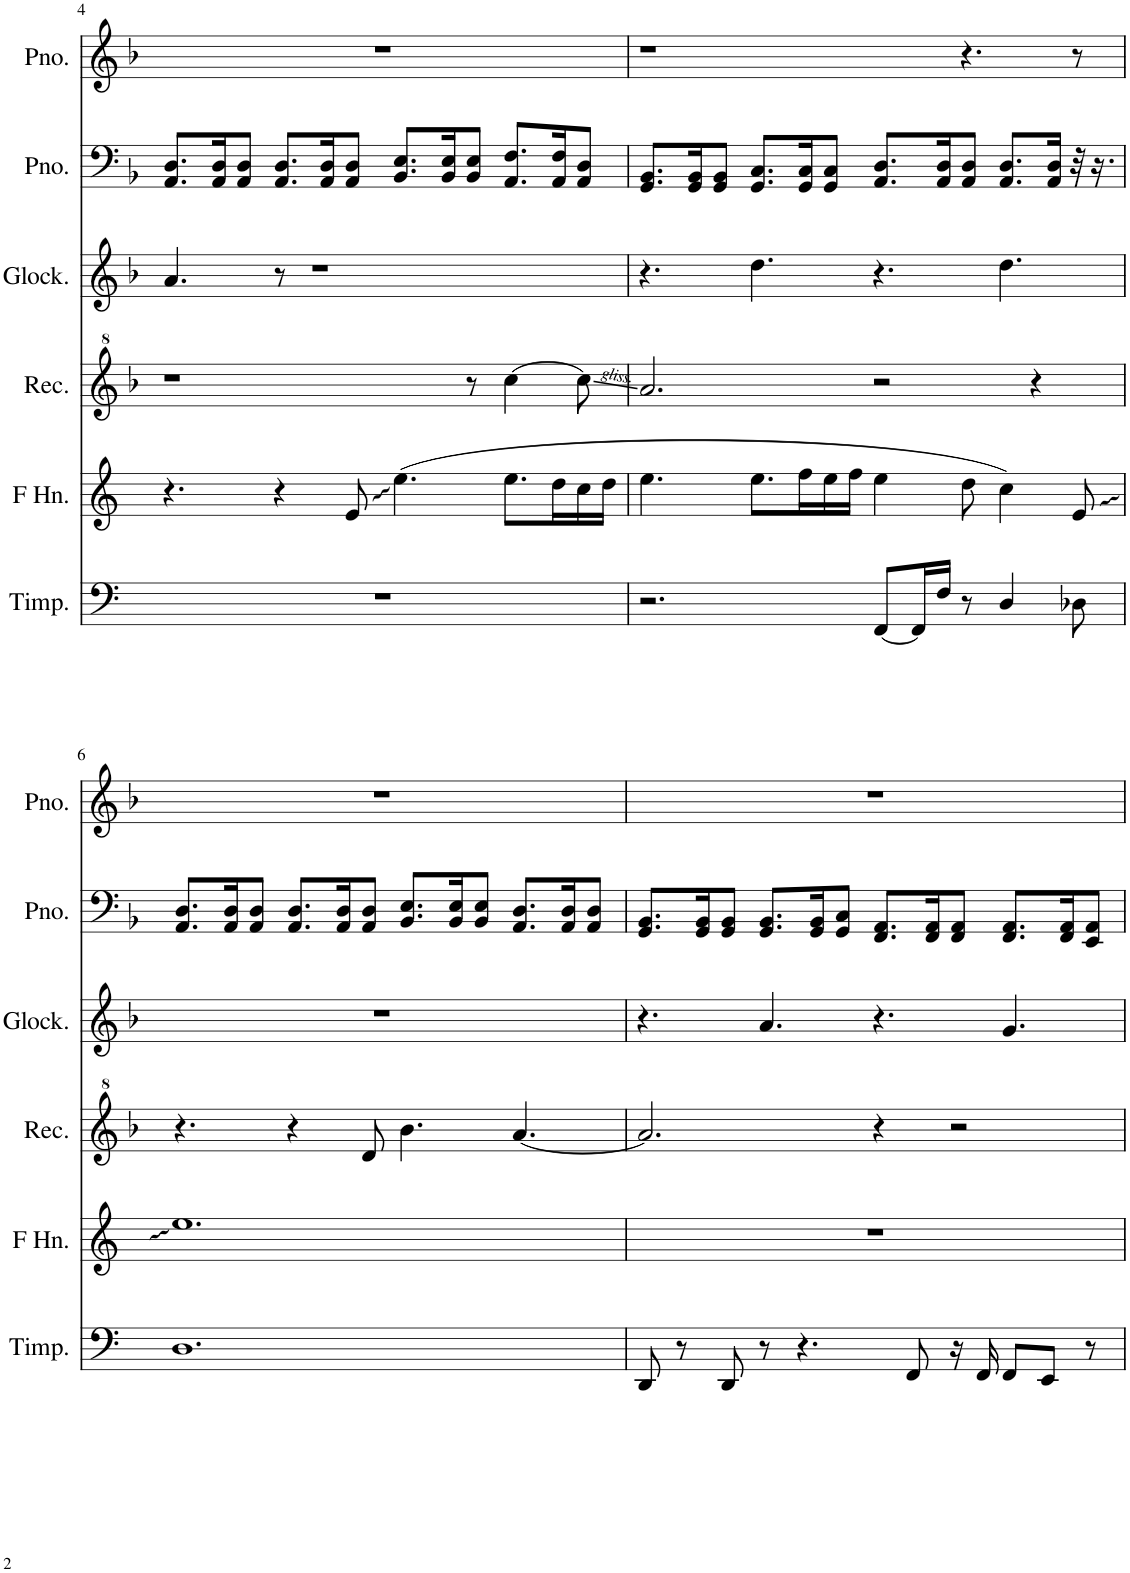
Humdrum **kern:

**kern	**kern	**kern	**kern	**kern	**kern
*part6	*part5	*part4	*part3	*part2	*part1
*staff6	*staff5	*staff4	*staff3	*staff2	*staff1
*I"Timpani	*I"Horn in F	*I"Recorder	*I"Glockenspiel	*I"Piano	*I"Piano
*I'Timp.	*	*I'Rec.	*I'Glock.	*I'Pno.	*I'Pno.
!!LO:PB:g=z
*clefF4	*clefG2	*clefG^2	*clefG2	*clefF4	*clefG2
*	*Trd4c7	*	*Trd-14c-24	*	*
*k[]	*k[]	*k[b-]	*k[b-]	*k[b-]	*k[b-]
*M12/8	*M12/8	*M12/8	*M12/8	*M12/8	*M12/8
=4	=4	=4	=4	=4	=4
1.r	4.r	1r	4.a/	8.AA/ 8.D/L	1.r
.	.	.	.	16AA/ 16D/K	.
.	.	.	.	8AA/ 8D/J	.
.	4r	.	8r	8.AA/ 8.D/L	.
.	.	.	1r	.	.
.	.	.	.	16AA/ 16D/K	.
.	8e/	.	.	8AA/ 8D/J	.
.	(4.ee\	.	.	8.BB-/ 8.E/L	.
.	.	.	.	16BB-/ 16E/K	.
.	.	8r	.	8BB-/ 8E/J	.
.	8.ee\L	[4ccc\	.	8.AA/ 8.F/L	.
.	16dd\L	.	.	16AA/ 16F/K	.
.	16cc\	8ccc\]	.	8AA/ 8D/J	.
.	16dd\JJ	.	.	.	.
=5	=5	=5	=5	=5	=5
2.r	4.ee\	2.aa/	4.r	8.GG/ 8.BB-/L	1r
.	.	.	.	16GG/ 16BB-/K	.
.	.	.	.	8GG/ 8BB-/J	.
.	8.ee\L	.	4.dd\	8.GG/ 8.C/L	.
.	16ff\L	.	.	16GG/ 16C/K	.
.	16ee\	.	.	8GG/ 8C/J	.
.	16ff\JJ	.	.	.	.
[8FF/L	4ee\	2r	4.r	8.AA/ 8.D/L	.
16FF/L]	.	.	.	.	.
16F/JJ	.	.	.	16AA/ 16D/K	.
8r	8dd\	.	.	8AA/ 8D/J	4.r
4D/	4cc\)	.	4.dd\	8.AA/ 8.D/L	.
.	.	4r	.	.	.
.	.	.	.	16AA/ 16D/Jk	.
8D-X\	8e/	.	.	32r	8r
.	.	.	.	16.r	.
!!LO:LB:g=z
=6	=6	=6	=6	=6	=6
1.D	1.ee	4.r	1.r	8.AA/ 8.D/L	1.r
.	.	.	.	16AA/ 16D/K	.
.	.	.	.	8AA/ 8D/J	.
.	.	4r	.	8.AA/ 8.D/L	.
.	.	.	.	16AA/ 16D/K	.
.	.	8dd/	.	8AA/ 8D/J	.
.	.	4.bb-\	.	8.BB-/ 8.E/L	.
.	.	.	.	16BB-/ 16E/K	.
.	.	.	.	8BB-/ 8E/J	.
.	.	[4.aa/	.	8.AA/ 8.D/L	.
.	.	.	.	16AA/ 16D/K	.
.	.	.	.	8AA/ 8D/J	.
=7	=7	=7	=7	=7	=7
8DD/	1.r	2.aa/]	4.r	8.GG/ 8.BB-/L	1.r
8r	.	.	.	.	.
.	.	.	.	16GG/ 16BB-/K	.
8DD/	.	.	.	8GG/ 8BB-/J	.
8r	.	.	4.a/	8.GG/ 8.BB-/L	.
4.r	.	.	.	.	.
.	.	.	.	16GG/ 16BB-/K	.
.	.	.	.	8GG/ 8C/J	.
.	.	4r	4.r	8.FF/ 8.AA/L	.
8FF/	.	.	.	.	.
.	.	.	.	16FF/ 16AA/K	.
16r	.	2r	.	8FF/ 8AA/J	.
16FF/	.	.	.	.	.
8FF/L	.	.	4.g/	8.FF/ 8.AA/L	.
8EE/J	.	.	.	.	.
.	.	.	.	16FF/ 16AA/K	.
8r	.	.	.	8EE/ 8AA/J	.
=	=	=	=	=	=
*-	*-	*-	*-	*-	*-
